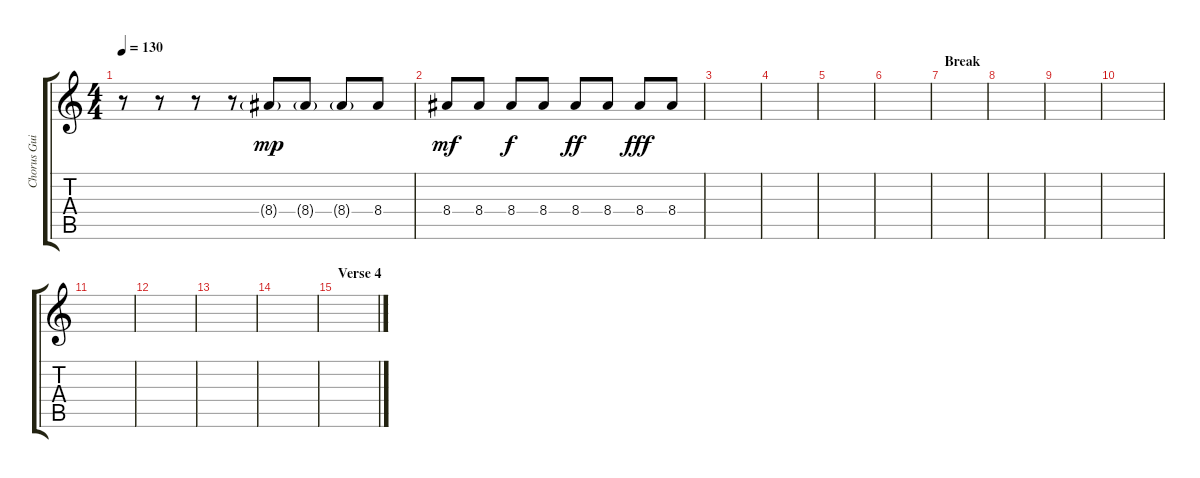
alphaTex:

\track ("Chorus Guitar" "Chorus Gui") {instrument distortionguitar}
\staff {score tabs}
\tuning (E4 B3 G3 D3 A2 E2) {hide}
\ts (4 4)
\tempo 130
\clef g2
\ks c
r.8{dy f volume 13 instrument overdrivenguitar} r.8 r.8 r.8 8.4{g}.8{dy mp} 8.4{g}.8 8.4{g}.8 8.4.8 |
8.4.8{dy mf} 8.4.8 8.4.8{dy f} 8.4.8 8.4.8{dy ff} 8.4.8 8.4.8{dy fff} 8.4.8 |
|
|
|
|
\section ("" "Break")
|
|
|
|
|
|
|
|
\section ("" "Verse 4")
